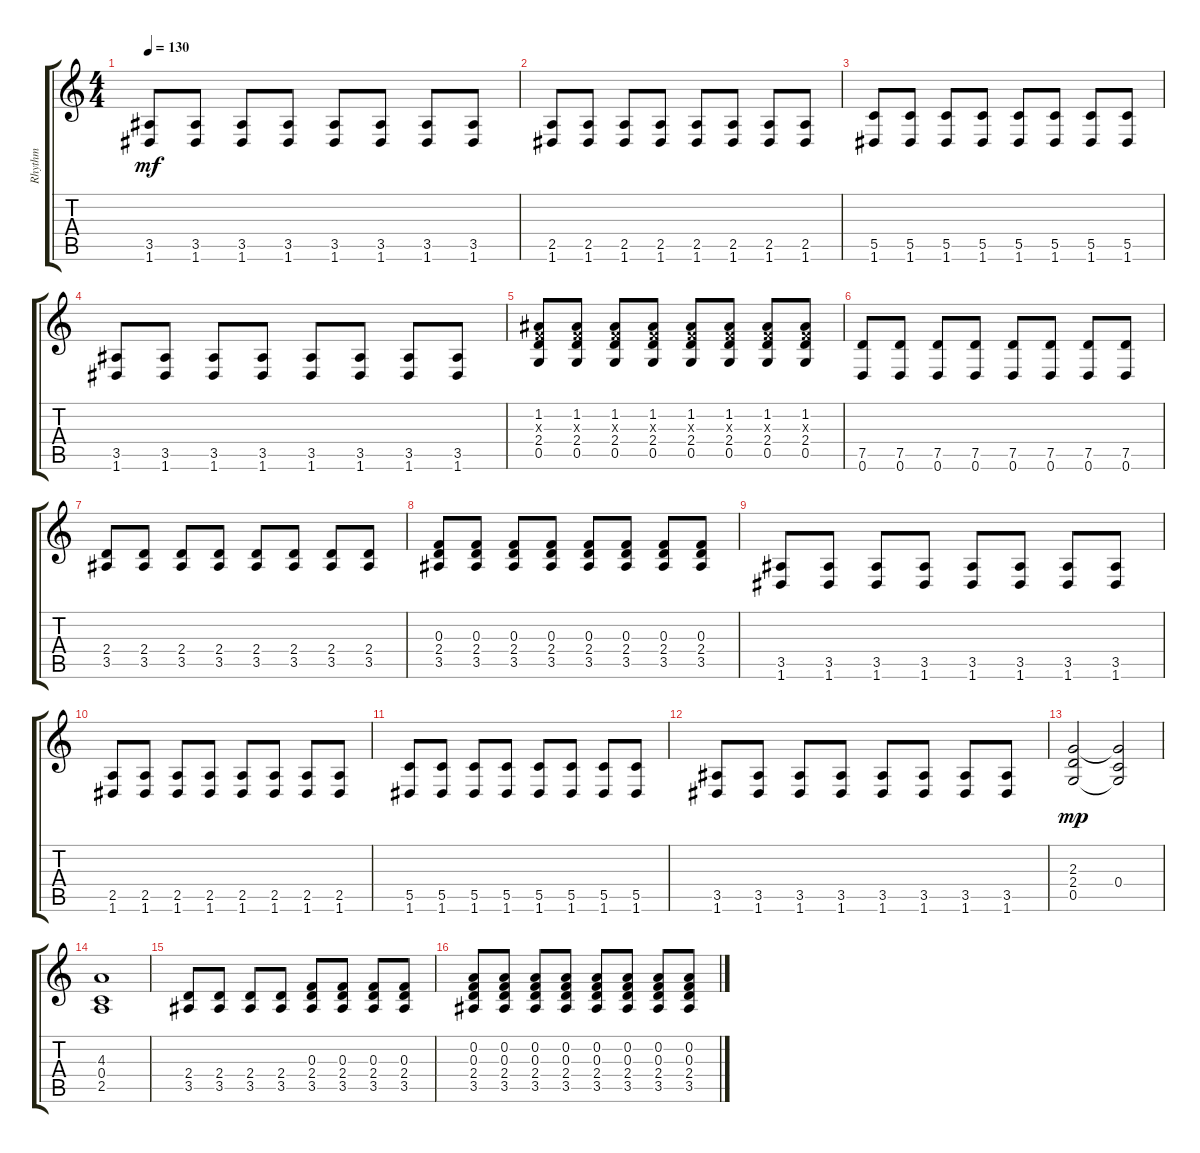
\track ("Rhythm" "Rhythm") {instrument distortionguitar}
\staff {score tabs}
\tuning (D4 A3 F3 C3 G2 D2) {hide}
\ts (4 4)
\tempo 130
\clef g2
\ks c
(3.5 1.6).8{dy mf} (3.5 1.6).8 (3.5 1.6).8 (3.5 1.6).8 (3.5 1.6).8 (3.5 1.6).8 (3.5 1.6).8 (3.5 1.6).8 |
(2.5 1.6).8 (2.5 1.6).8 (2.5 1.6).8 (2.5 1.6).8 (2.5 1.6).8 (2.5 1.6).8 (2.5 1.6).8 (2.5 1.6).8 |
(5.5 1.6).8 (5.5 1.6).8 (5.5 1.6).8 (5.5 1.6).8 (5.5 1.6).8 (5.5 1.6).8 (5.5 1.6).8 (5.5 1.6).8 |
(3.5 1.6).8 (3.5 1.6).8 (3.5 1.6).8 (3.5 1.6).8 (3.5 1.6).8 (3.5 1.6).8 (3.5 1.6).8 (3.5 1.6).8 |
(1.2 0.3{x} 2.4 0.5).8 (1.2 0.3{x} 2.4 0.5).8 (1.2 0.3{x} 2.4 0.5).8 (1.2 0.3{x} 2.4 0.5).8 (1.2 0.3{x} 2.4 0.5).8 (1.2 0.3{x} 2.4 0.5).8 (1.2 0.3{x} 2.4 0.5).8 (1.2 0.3{x} 2.4 0.5).8 |
(7.5 0.6).8 (7.5 0.6).8 (7.5 0.6).8 (7.5 0.6).8 (7.5 0.6).8 (7.5 0.6).8 (7.5 0.6).8 (7.5 0.6).8 |
(2.4 3.5).8 (2.4 3.5).8 (2.4 3.5).8 (2.4 3.5).8 (2.4 3.5).8 (2.4 3.5).8 (2.4 3.5).8 (2.4 3.5).8 |
(0.3 2.4 3.5).8 (0.3 2.4 3.5).8 (0.3 2.4 3.5).8 (0.3 2.4 3.5).8 (0.3 2.4 3.5).8 (0.3 2.4 3.5).8 (0.3 2.4 3.5).8 (0.3 2.4 3.5).8 |
(3.5 1.6).8 (3.5 1.6).8 (3.5 1.6).8 (3.5 1.6).8 (3.5 1.6).8 (3.5 1.6).8 (3.5 1.6).8 (3.5 1.6).8 |
(2.5 1.6).8 (2.5 1.6).8 (2.5 1.6).8 (2.5 1.6).8 (2.5 1.6).8 (2.5 1.6).8 (2.5 1.6).8 (2.5 1.6).8 |
(5.5 1.6).8 (5.5 1.6).8 (5.5 1.6).8 (5.5 1.6).8 (5.5 1.6).8 (5.5 1.6).8 (5.5 1.6).8 (5.5 1.6).8 |
(3.5 1.6).8 (3.5 1.6).8 (3.5 1.6).8 (3.5 1.6).8 (3.5 1.6).8 (3.5 1.6).8 (3.5 1.6).8 (3.5 1.6).8 |
(2.3 2.4 0.5).2{dy mp} (2.3{t} 0.4 0.5{t}).2 |
(4.3 0.4 2.5).1 |
(2.4 3.5).8 (2.4 3.5).8 (2.4 3.5).8 (2.4 3.5).8 (0.3 2.4 3.5).8 (0.3 2.4 3.5).8 (0.3 2.4 3.5).8 (0.3 2.4 3.5).8 |
(0.2 0.3 2.4 3.5).8 (0.2 0.3 2.4 3.5).8 (0.2 0.3 2.4 3.5).8 (0.2 0.3 2.4 3.5).8 (0.2 0.3 2.4 3.5).8 (0.2 0.3 2.4 3.5).8 (0.2 0.3 2.4 3.5).8 (0.2 0.3 2.4 3.5).8
